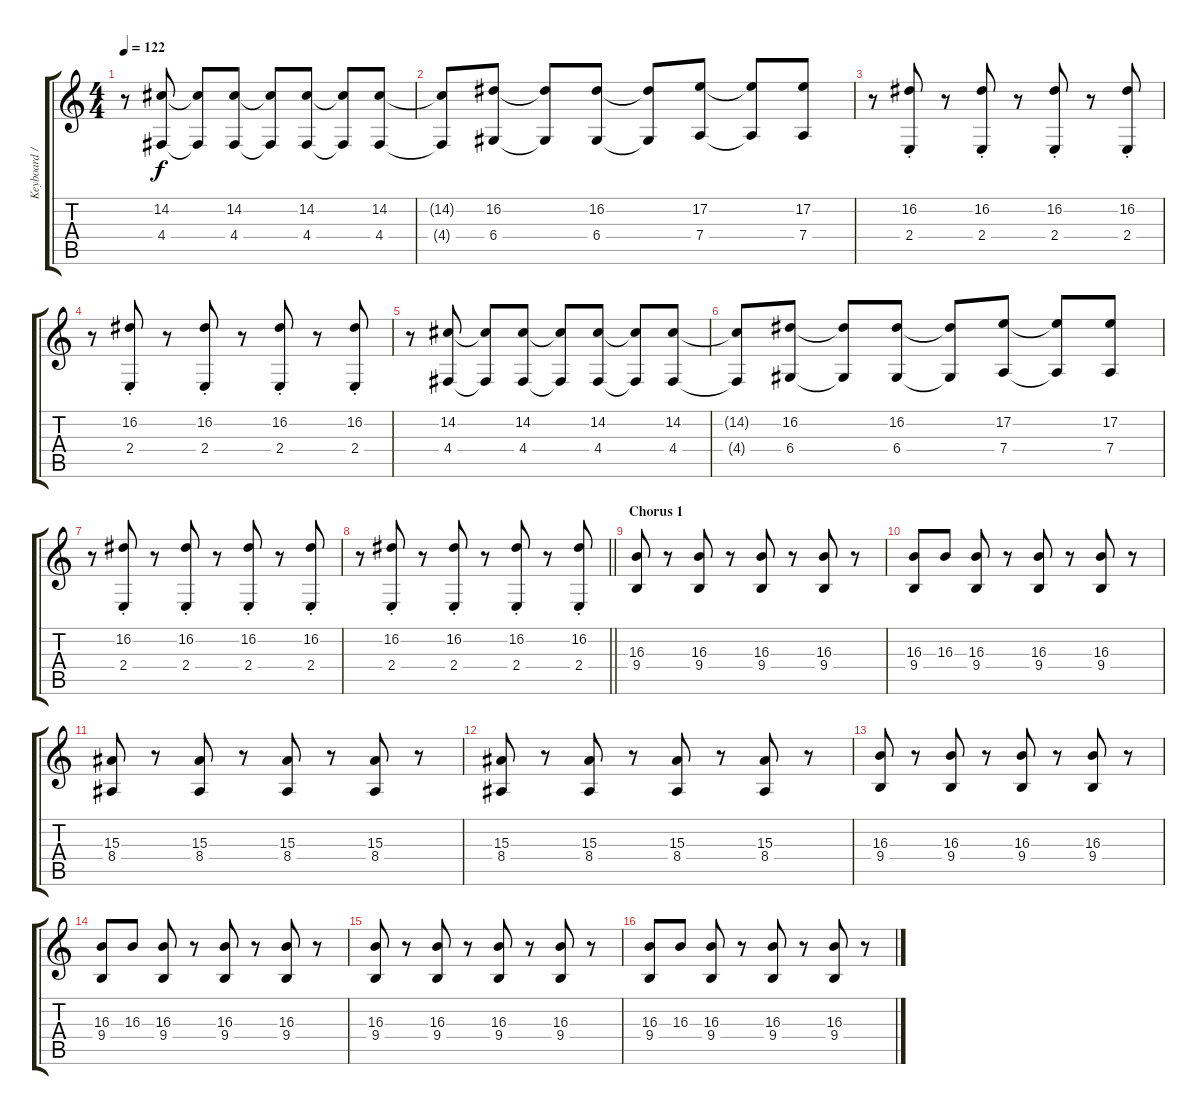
\track ("Keyboard / Synth 2" "Keyboard /") {instrument lead2sawtooth}
\staff {score tabs}
\tuning (E4 B3 G3 D3 A2 E2) {hide}
\ts (4 4)
\tempo 122
\clef g2
\ks c
r.8{dy f} (14.2 4.4).8 (14.2{t} 4.4{t}).8 (14.2 4.4).8 (14.2{t} 4.4{t}).8 (14.2 4.4).8 (14.2{t} 4.4{t}).8 (14.2 4.4).8 |
(14.2{t} 4.4{t}).8 (16.2 6.4).8 (16.2{t} 6.4{t}).8 (16.2 6.4).8 (16.2{t} 6.4{t}).8 (17.2 7.4).8 (17.2{t} 7.4{t}).8 (17.2 7.4).8 |
r.8 (16.2{st} 2.4{st}).8 r.8 (16.2{st} 2.4{st}).8 r.8 (16.2{st} 2.4{st}).8 r.8 (16.2{st} 2.4{st}).8 |
r.8 (16.2{st} 2.4{st}).8 r.8 (16.2{st} 2.4{st}).8 r.8 (16.2{st} 2.4{st}).8 r.8 (16.2{st} 2.4{st}).8 |
r.8 (14.2 4.4).8 (14.2{t} 4.4{t}).8 (14.2 4.4).8 (14.2{t} 4.4{t}).8 (14.2 4.4).8 (14.2{t} 4.4{t}).8 (14.2 4.4).8 |
(14.2{t} 4.4{t}).8 (16.2 6.4).8 (16.2{t} 6.4{t}).8 (16.2 6.4).8 (16.2{t} 6.4{t}).8 (17.2 7.4).8 (17.2{t} 7.4{t}).8 (17.2 7.4).8 |
r.8 (16.2{st} 2.4{st}).8 r.8 (16.2{st} 2.4{st}).8 r.8 (16.2{st} 2.4{st}).8 r.8 (16.2{st} 2.4{st}).8 |
\barLineRight lightlight
r.8 (16.2{st} 2.4{st}).8 r.8 (16.2{st} 2.4{st}).8 r.8 (16.2{st} 2.4{st}).8 r.8 (16.2{st} 2.4{st}).8 |
\section ("" "Chorus 1")
(16.3 9.4).8{instrument vibraphone} r.8 (16.3 9.4).8 r.8 (16.3 9.4).8 r.8 (16.3 9.4).8 r.8 |
(16.3 9.4).8 16.3.8 (16.3 9.4).8 r.8 (16.3 9.4).8 r.8 (16.3 9.4).8 r.8 |
(15.3 8.4).8 r.8 (15.3 8.4).8 r.8 (15.3 8.4).8 r.8 (15.3 8.4).8 r.8 |
(15.3 8.4).8 r.8 (15.3 8.4).8 r.8 (15.3 8.4).8 r.8 (15.3 8.4).8 r.8 |
(16.3 9.4).8 r.8 (16.3 9.4).8 r.8 (16.3 9.4).8 r.8 (16.3 9.4).8 r.8 |
(16.3 9.4).8 16.3.8 (16.3 9.4).8 r.8 (16.3 9.4).8 r.8 (16.3 9.4).8 r.8 |
(16.3 9.4).8{instrument vibraphone} r.8 (16.3 9.4).8 r.8 (16.3 9.4).8 r.8 (16.3 9.4).8 r.8 |
(16.3 9.4).8 16.3.8 (16.3 9.4).8 r.8 (16.3 9.4).8 r.8 (16.3 9.4).8 r.8
